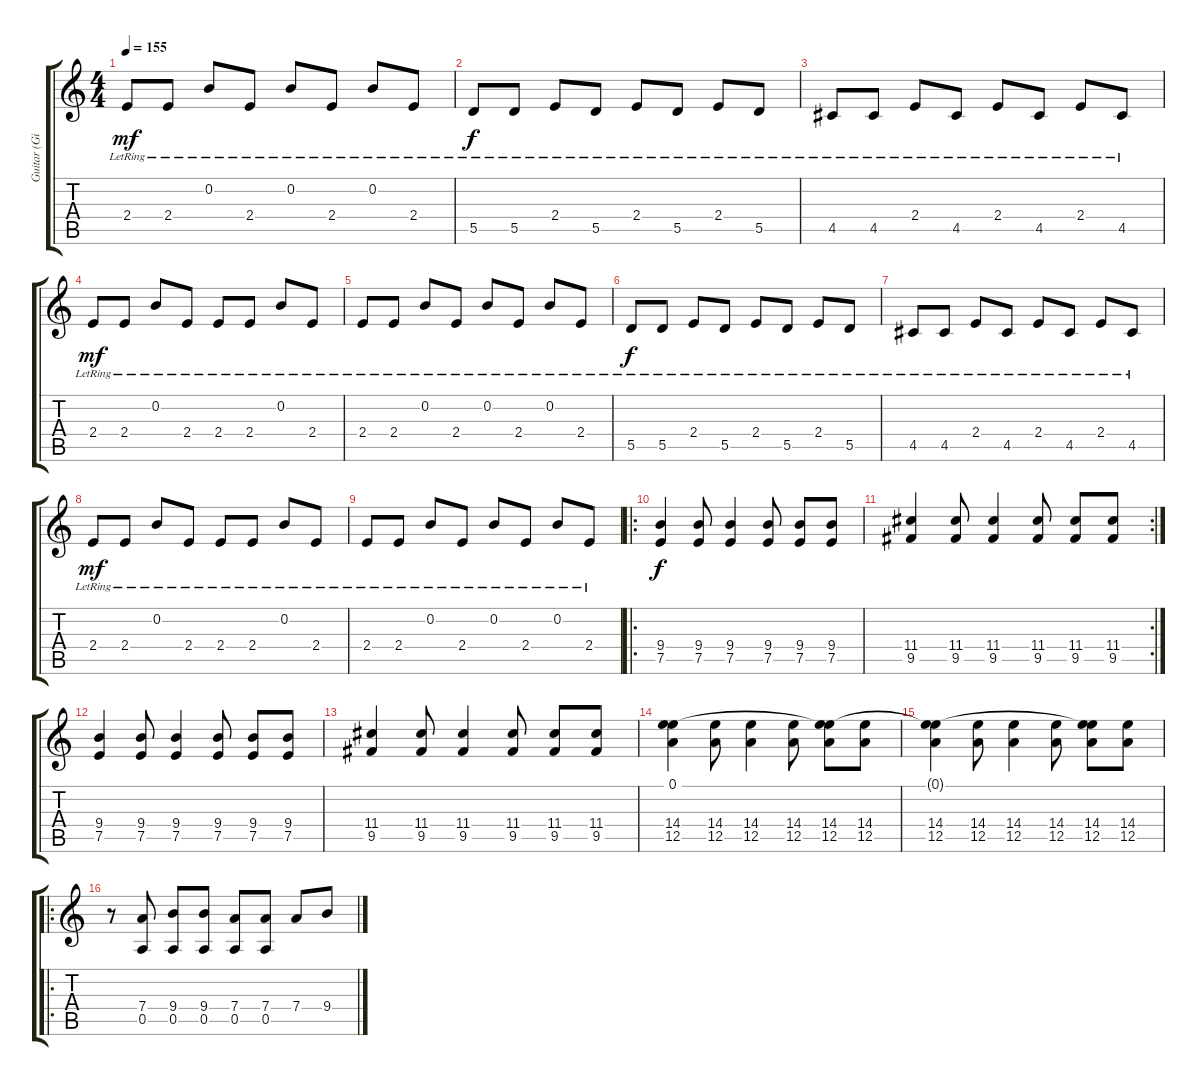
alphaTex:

\track ("Guitar (Gillian Gilbert)" "Guitar (Gi") {instrument electricguitarclean}
\staff {score tabs}
\tuning (E4 B3 G3 D3 A2 E2) {hide}
\ts (4 4)
\tempo 155
\clef g2
\ks c
2.4{lr}.8{dy mf} 2.4{lr}.8 0.2{lr}.8 2.4{lr}.8 0.2{lr}.8 2.4{lr}.8 0.2{lr}.8 2.4{lr}.8 |
5.5{lr}.8{dy f} 5.5{lr}.8 2.4{lr}.8 5.5{lr}.8 2.4{lr}.8 5.5{lr}.8 2.4{lr}.8 5.5{lr}.8 |
4.5{lr}.8 4.5{lr}.8 2.4{lr}.8 4.5{lr}.8 2.4{lr}.8 4.5{lr}.8 2.4{lr}.8 4.5{lr}.8 |
2.4{lr}.8{dy mf} 2.4{lr}.8 0.2{lr}.8 2.4{lr}.8 2.4{lr}.8 2.4{lr}.8 0.2{lr}.8 2.4{lr}.8 |
2.4{lr}.8 2.4{lr}.8 0.2{lr}.8 2.4{lr}.8 0.2{lr}.8 2.4{lr}.8 0.2{lr}.8 2.4{lr}.8 |
5.5{lr}.8{dy f} 5.5{lr}.8 2.4{lr}.8 5.5{lr}.8 2.4{lr}.8 5.5{lr}.8 2.4{lr}.8 5.5{lr}.8 |
4.5{lr}.8 4.5{lr}.8 2.4{lr}.8 4.5{lr}.8 2.4{lr}.8 4.5{lr}.8 2.4{lr}.8 4.5{lr}.8 |
2.4{lr}.8{dy mf} 2.4{lr}.8 0.2{lr}.8 2.4{lr}.8 2.4{lr}.8 2.4{lr}.8 0.2{lr}.8 2.4{lr}.8 |
2.4{lr}.8 2.4{lr}.8 0.2{lr}.8 2.4{lr}.8 0.2{lr}.8 2.4{lr}.8 0.2{lr}.8 2.4{lr}.8 |
\ro
(9.4 7.5).4{dy f volume 12} (9.4 7.5).8 (9.4 7.5).4 (9.4 7.5).8 (9.4 7.5).8 (9.4 7.5).8 |
\rc 2
(11.4 9.5).4 (11.4 9.5).8 (11.4 9.5).4 (11.4 9.5).8 (11.4 9.5).8 (11.4 9.5).8 |
(9.4 7.5).4 (9.4 7.5).8 (9.4 7.5).4 (9.4 7.5).8 (9.4 7.5).8 (9.4 7.5).8 |
(11.4 9.5).4 (11.4 9.5).8 (11.4 9.5).4 (11.4 9.5).8 (11.4 9.5).8 (11.4 9.5).8 |
(0.1 14.4 12.5).4{volume 8} (14.4 12.5).8 (14.4 12.5).4 (14.4 12.5).8 (0.1{t} 14.4 12.5).8 (14.4 12.5).8 |
(0.1{t} 14.4 12.5).4 (14.4 12.5).8 (14.4 12.5).4 (14.4 12.5).8 (0.1{t} 14.4 12.5).8 (14.4 12.5).8 |
\ro
r.8{volume 5} (7.4 0.5).8 (9.4 0.5).8 (9.4 0.5).8 (7.4 0.5).8 (7.4 0.5).8 7.4.8 9.4.8
